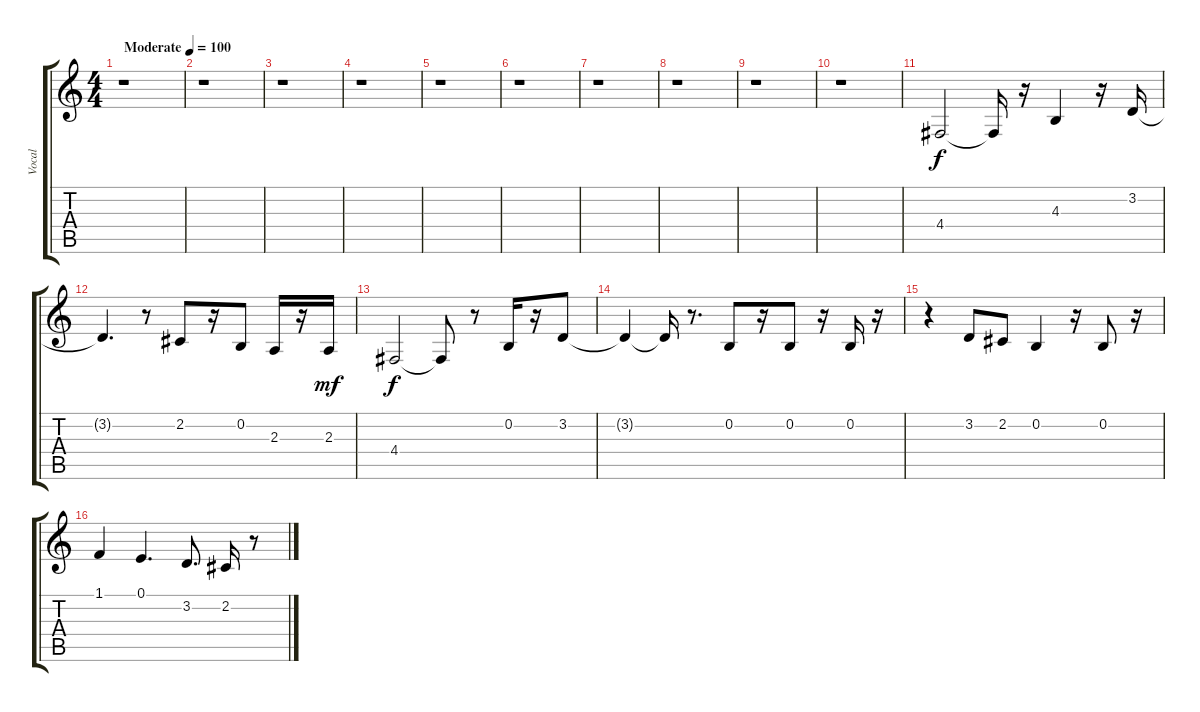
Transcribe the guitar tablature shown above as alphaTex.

\track ("Vocal" "Vocal") {instrument tenorsax}
\staff {score tabs}
\tuning (E4 B3 G3 D3 A2 E2) {hide}
\ts (4 4)
\tempo (100 "Moderate")
\clef g2
\ks c
r.1{dy f instrument tenorsax} |
r.1 |
r.1 |
r.1 |
r.1 |
r.1 |
r.1 |
r.1 |
r.1 |
r.1 |
4.4.2 4.4{t}.16 r.16 4.3.4 r.16 3.2.16 |
3.2{t}.4{d} r.8 2.2.8 r.16 0.2.8 2.3.16 r.16 2.3.16{dy mf} |
4.4.2{dy f} 4.4{t}.8 r.8 0.2.16 r.16 3.2.8 |
3.2{t}.4 3.2{t}.16 r.8{d} 0.2.8 r.16 0.2.8 r.16 0.2.16 r.16 |
r.4 3.2.8 2.2.8 0.2.4 r.16 0.2.8 r.16 |
1.1.4 0.1.4{d} 3.2.8{d} 2.2.16 r.8
